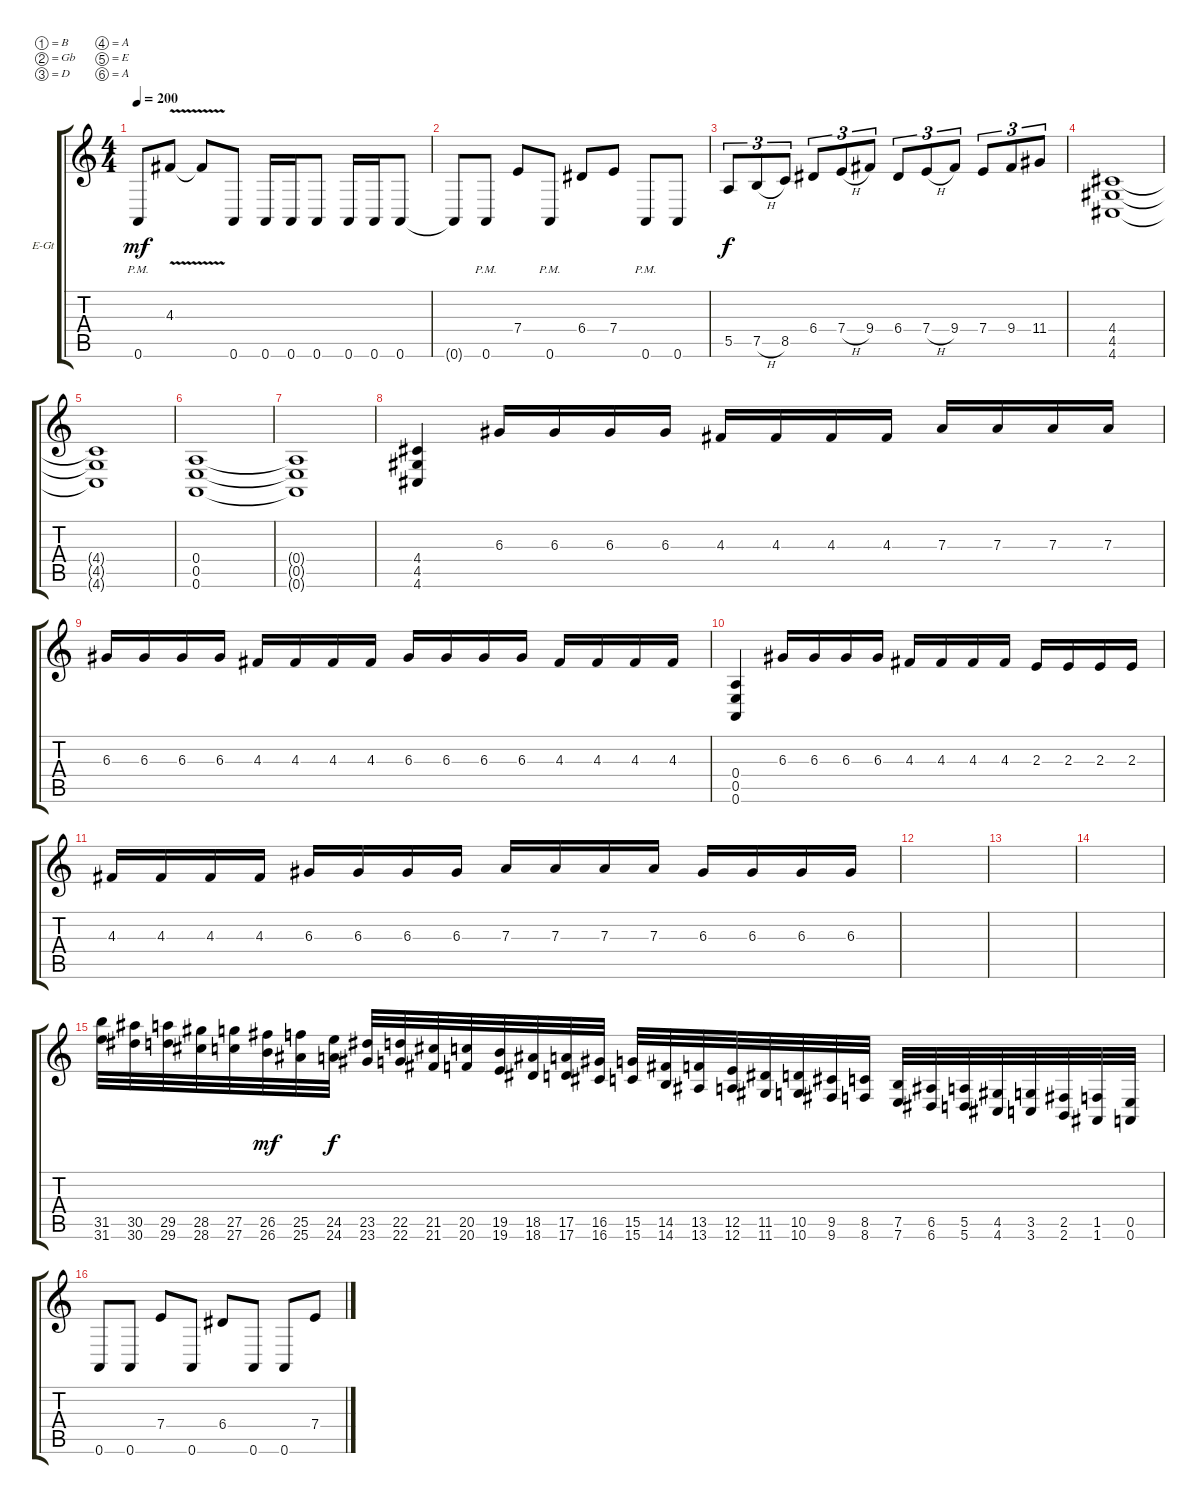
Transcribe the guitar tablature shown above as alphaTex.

\bracketExtendMode groupsimilarinstruments
\firstSystemTrackNameOrientation horizontal
\otherSystemsTrackNameOrientation horizontal
\track ("Nevan Motherfucker" "E-Gt") {instrument distortionguitar}
\staff {score tabs}
\tuning (B3 Gb3 D3 A2 E2 A1)
\ts (4 4)
\tempo 200
\clef g2
\ks c
0.6{pm}.8{dy mf} 4.3{v}.8 4.3{v t}.8 0.6.8 0.6.16 0.6.16 0.6.8 0.6.16 0.6.16 0.6.8 |
0.6{t}.8 0.6{pm}.8 7.4.8 0.6{pm}.8 6.4.8 7.4.8 0.6{pm}.8 0.6.8 |
5.5.8{tu (3 2) dy f} 7.5{h}.8{tu (3 2)} 8.5.8{tu (3 2)} 6.4.8{tu (3 2)} 7.4{h}.8{tu (3 2)} 9.4.8{tu (3 2)} 6.4.8{tu (3 2)} 7.4{h}.8{tu (3 2)} 9.4.8{tu (3 2)} 7.4.8{tu (3 2)} 9.4.8{tu (3 2)} 11.4.8{tu (3 2)} |
(4.4 4.5 4.6).1 |
(4.4{t} 4.5{t} 4.6{t}).1 |
(0.4 0.5 0.6).1 |
(0.4{t} 0.5{t} 0.6{t}).1 |
(4.4 4.5 4.6).4 6.3.16 6.3.16 6.3.16 6.3.16 4.3.16 4.3.16 4.3.16 4.3.16 7.3.16 7.3.16 7.3.16 7.3.16 |
6.3.16 6.3.16 6.3.16 6.3.16 4.3.16 4.3.16 4.3.16 4.3.16 6.3.16 6.3.16 6.3.16 6.3.16 4.3.16 4.3.16 4.3.16 4.3.16 |
(0.4 0.5 0.6).4 6.3.16 6.3.16 6.3.16 6.3.16 4.3.16 4.3.16 4.3.16 4.3.16 2.3.16 2.3.16 2.3.16 2.3.16 |
4.3.16 4.3.16 4.3.16 4.3.16 6.3.16 6.3.16 6.3.16 6.3.16 7.3.16 7.3.16 7.3.16 7.3.16 6.3.16 6.3.16 6.3.16 6.3.16 |
|
|
|
(31.6 31.5).32 (30.6 30.5).32 (29.6 29.5).32 (28.6 28.5).32 (27.6 27.5).32 (26.5 26.6).32{dy mf} (25.6 25.5).32 (24.6 24.5).32{dy f} (23.5 23.6).32 (22.5 22.6).32 (21.6 21.5).32 (20.6 20.5).32 (19.6 19.5).32 (18.6 18.5).32 (17.6 17.5).32 (16.5 16.6).32 (15.5 15.6).32 (14.6 14.5).32 (13.6 13.5).32 (12.6 12.5).32 (11.6 11.5).32 (10.6 10.5).32 (9.6 9.5).32 (8.6 8.5).32 (7.6 7.5).32 (6.6 6.5).32 (5.6 5.5).32 (4.6 4.5).32 (3.6 3.5).32 (2.6 2.5).32 (1.6 1.5).32 (0.6 0.5).32 |
0.6.8 0.6.8 7.4.8 0.6.8 6.4.8 0.6.8 0.6.8 7.4.8
